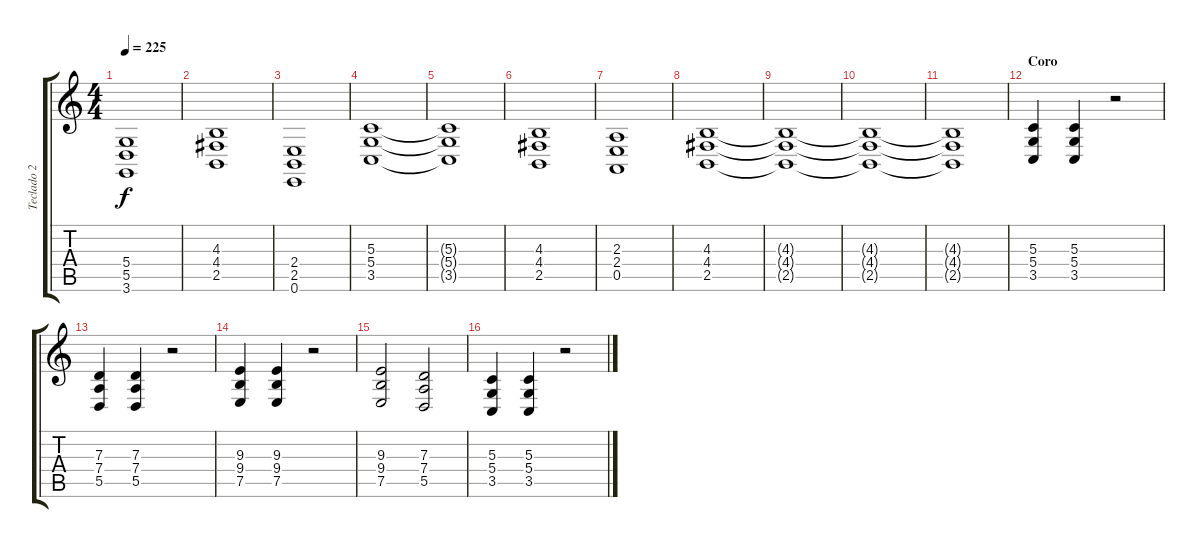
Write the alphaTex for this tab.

\track ("Teclado 2" "Teclado 2") {instrument stringensemble1}
\staff {score tabs}
\tuning (E4 B3 G3 D3 A2 E2) {hide}
\ts (4 4)
\tempo 225
\clef g2
\ks c
(5.4{t} 5.5{t} 3.6{t}).1{dy f} |
(4.3 4.4 2.5).1 |
(2.4 2.5 0.6).1 |
(5.3 5.4 3.5).1 |
(5.3{t} 5.4{t} 3.5{t}).1 |
(4.3 4.4 2.5).1 |
(2.3 2.4 0.5).1 |
(4.3 4.4 2.5).1 |
(4.3{t} 4.4{t} 2.5{t}).1 |
(4.3{t} 4.4{t} 2.5{t}).1 |
(4.3{t} 4.4{t} 2.5{t}).1 |
\section ("" "Coro")
(5.3 5.4 3.5).4 (5.3 5.4 3.5).4 r.2 |
(7.3 7.4 5.5).4 (7.3 7.4 5.5).4 r.2 |
(9.3 9.4 7.5).4 (9.3 9.4 7.5).4 r.2 |
(9.3 9.4 7.5).2 (7.3 7.4 5.5).2 |
(5.3 5.4 3.5).4 (5.3 5.4 3.5).4 r.2
